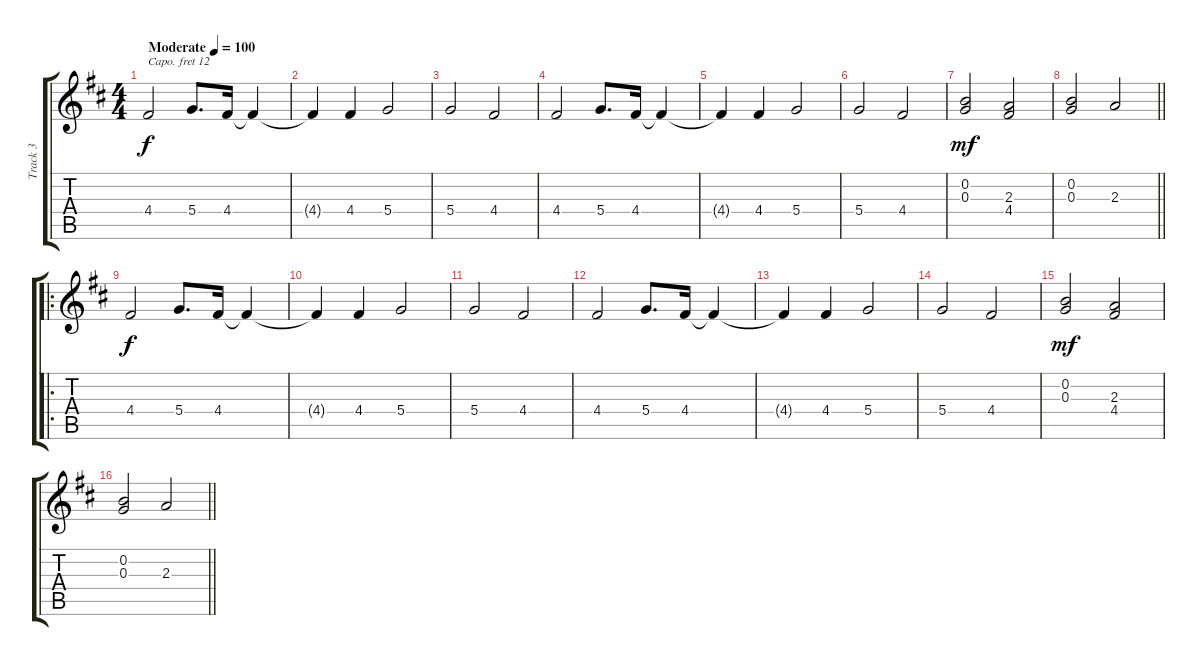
\track ("Track 3" "Track 3") {instrument reedorgan}
\staff {score tabs}
\capo 12
\tuning (E4 B3 G3 D3 A2 E2) {hide}
\ts (4 4)
\tempo (100 "Moderate")
\clef g2
\ks d
4.4.2{dy f instrument reedorgan} 5.4.8{d} 4.4.16 4.4{t}.4 |
4.4{t}.4 4.4.4 5.4.2 |
5.4.2 4.4.2 |
4.4.2 5.4.8{d} 4.4.16 4.4{t}.4 |
4.4{t}.4 4.4.4 5.4.2 |
5.4.2 4.4.2 |
(0.2 0.3).2{dy mf} (2.3 4.4).2 |
\barLineRight lightlight
(0.2 0.3).2 2.3.2 |
\ro
4.4.2{dy f} 5.4.8{d} 4.4.16 4.4{t}.4 |
4.4{t}.4 4.4.4 5.4.2 |
5.4.2 4.4.2 |
4.4.2 5.4.8{d} 4.4.16 4.4{t}.4 |
4.4{t}.4 4.4.4 5.4.2 |
5.4.2 4.4.2 |
(0.2 0.3).2{dy mf} (2.3 4.4).2 |
\barLineRight lightlight
(0.2 0.3).2 2.3.2
